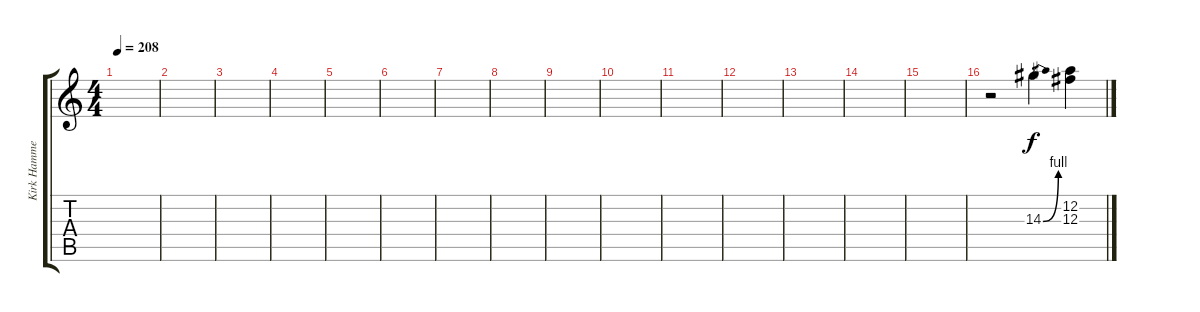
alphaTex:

\track ("Kirk Hammett (Guitar 3)" "Kirk Hamme") {instrument distortionguitar}
\staff {score tabs}
\tuning (Eb4 Bb3 Gb3 Db3 Ab2 Eb2) {hide}
\ts (4 4)
\tempo 208
\clef g2
\ks c
|
|
|
|
|
|
|
|
|
|
|
|
|
|
|
r.2 14.3{be (bend 0 0 60 4)}.4 (12.2{ss} 12.3{ss}).4
